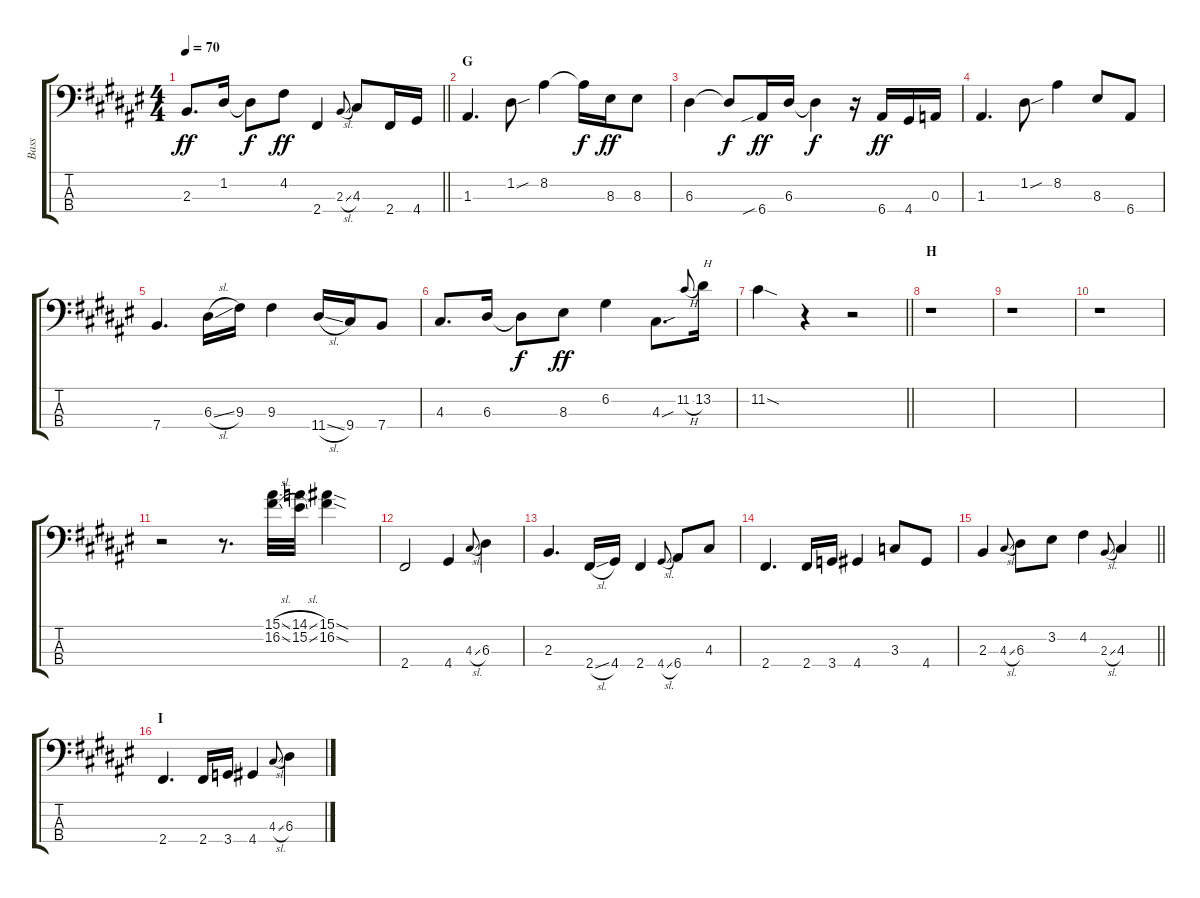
\track ("Bass" "Bass") {instrument electricbasspick}
\staff {score tabs}
\tuning (G2 D2 A1 E1) {hide}
\ts (4 4)
\tempo 70
\clef f4
\barLineRight lightlight
\ks f#
2.3.8{d dy ff} 1.2.16 1.2{t}.8{dy f} 4.2.8{dy ff} 2.4.4 2.3{sl}.8{gr onbeat} 4.3.8 2.4.16 4.4.16 |
\section ("" "G")
1.3.4{d} 1.2{sou}.8 8.2.4 8.2{t}.16{dy f} 8.3.16{dy ff} 8.3.8 |
6.3.4 6.3{t}.8{dy f} 6.4{sib}.16{dy ff} 6.3.16 6.3{t}.4{dy f} r.16 6.4.16{dy ff} 4.4.16 0.3.16 |
1.3.4{d} 1.2{sou}.8 8.2.4 8.3.8 6.4.8 |
7.4.4{d} 6.3{sl}.16 9.3.16 9.3.4 11.4{sl}.16 9.4.16 7.4.8 |
4.3.8{d} 6.3.16 6.3{t}.8{dy f} 8.3.8{dy ff} 6.2.4 4.3{sou}.8{d} 11.2{h}.8{gr onbeat} 13.2.16{txt "H"} |
\barLineRight lightlight
11.2{sod}.4 r.4 r.2 |
\section ("" "H")
r.1 |
r.1 |
r.1 |
r.2 r.8{d} (15.1{sl} 16.2{sl}).32 (14.1{sl} 15.2{sl}).32 (15.1{sod} 16.2{sod}).4 |
2.4.2 4.4.4 4.3{sl}.8{gr onbeat} 6.3.4 |
2.3.4{d} 2.4{sl}.16 4.4.16 2.4.4 4.4{sl}.8{gr onbeat} 6.4.8 4.3.8 |
2.4.4{d} 2.4.16 3.4.16 4.4.4 3.3.8 4.4.8 |
\barLineRight lightlight
2.3.4 4.3{sl}.8{gr onbeat} 6.3.8 3.2.8 4.2.4 2.3{sl}.8{gr onbeat} 4.3.4 |
\section ("" "I")
2.4.4{d} 2.4.16 3.4.16 4.4.4 4.3{sl}.8{gr onbeat} 6.3.4
